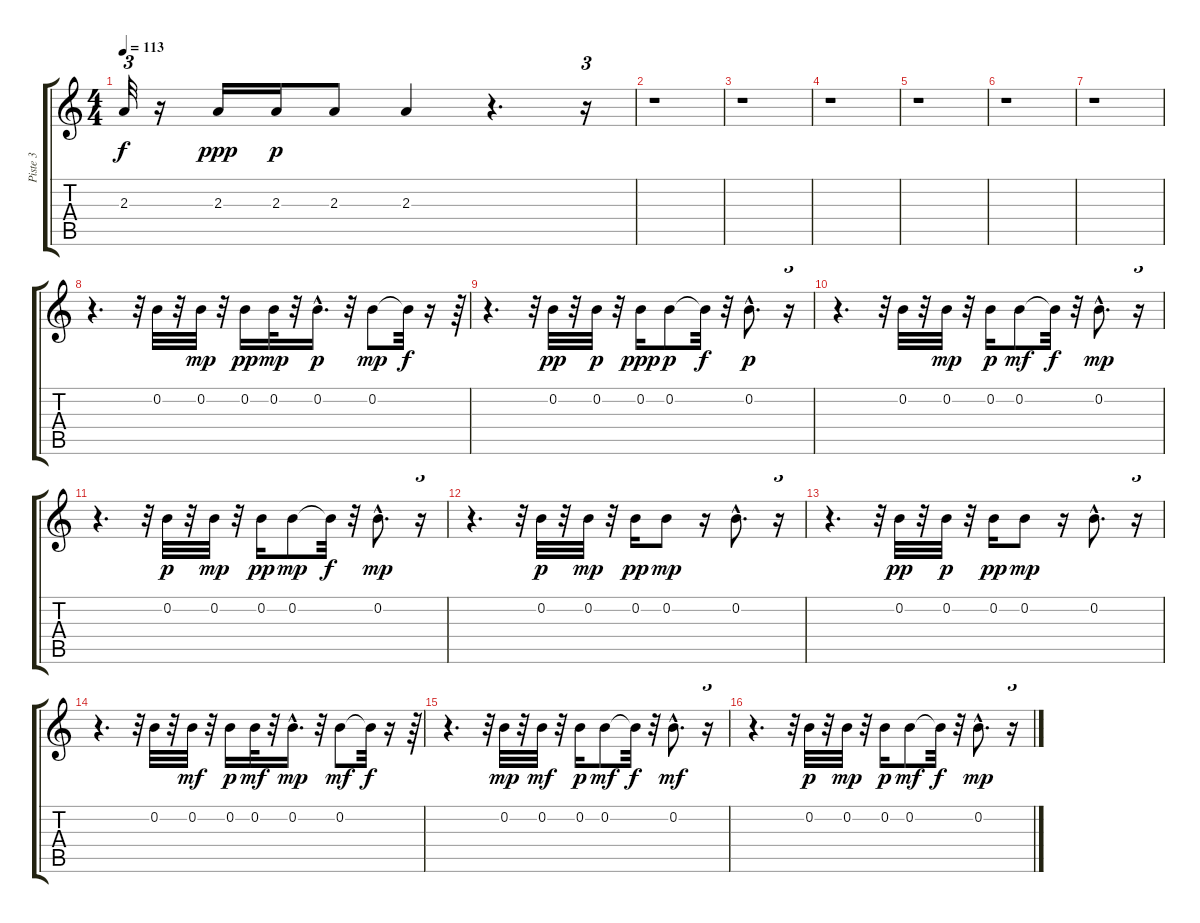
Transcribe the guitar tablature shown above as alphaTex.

\track ("Piste 3" "Piste 3") {instrument electricguitarmuted}
\staff {score tabs}
\tuning (E4 B3 G3 D3 A2 E2) {hide}
\ts (4 4)
\tempo 113
\clef g2
\ks c
2.3{t}.32{tu (3 2) dy f} r.16 2.3.16{dy ppp} 2.3.16{dy p} 2.3.8 2.3.4 r.4{d} r.16{tu (3 2)} |
r.1 |
r.1 |
r.1 |
r.1 |
r.1 |
r.1 |
r.4{d} r.32{tu (3 2)} 0.2.32 r.32 0.2.32{dy mp} r.32 0.2.16{dy pp} 0.2.32{dy mp} r.32 0.2{hac}.16{d dy p} r.32 0.2.8{dy mp} 0.2{t}.32{dy f} r.16 r.64{tu (3 2)} |
r.4{d} r.32{tu (3 2)} 0.2.32{dy pp} r.32 0.2.32{dy p} r.32 0.2.16{dy ppp} 0.2.8{dy p} 0.2{t}.32{dy f} r.32 0.2{hac}.8{d dy p} r.16{tu (3 2)} |
r.4{d} r.32{tu (3 2)} 0.2.32 r.32 0.2.32{dy mp} r.32 0.2.16{dy p} 0.2.8{dy mf} 0.2{t}.32{dy f} r.32 0.2{hac}.8{d dy mp} r.16{tu (3 2)} |
r.4{d} r.32{tu (3 2)} 0.2.32{dy p} r.32 0.2.32{dy mp} r.32 0.2.16{dy pp} 0.2.8{dy mp} 0.2{t}.32{dy f} r.32 0.2{hac}.8{d dy mp} r.16{tu (3 2)} |
r.4{d} r.32{tu (3 2)} 0.2.32{dy p} r.32 0.2.32{dy mp} r.32 0.2.16{dy pp} 0.2.8{dy mp} r.16 0.2{hac}.8{d} r.16{tu (3 2)} |
r.4{d} r.32{tu (3 2)} 0.2.32{dy pp} r.32 0.2.32{dy p} r.32 0.2.16{dy pp} 0.2.8{dy mp} r.16 0.2{hac}.8{d} r.16{tu (3 2)} |
r.4{d} r.32{tu (3 2)} 0.2.32 r.32 0.2.32{dy mf} r.32 0.2.16{dy p} 0.2.32{dy mf} r.32 0.2{hac}.16{d dy mp} r.32 0.2.8{dy mf} 0.2{t}.32{dy f} r.16 r.64{tu (3 2)} |
r.4{d} r.32{tu (3 2)} 0.2.32{dy mp} r.32 0.2.32{dy mf} r.32 0.2.16{dy p} 0.2.8{dy mf} 0.2{t}.32{dy f} r.32 0.2{hac}.8{d dy mf} r.16{tu (3 2)} |
r.4{d} r.32{tu (3 2)} 0.2.32{dy p} r.32 0.2.32{dy mp} r.32 0.2.16{dy p} 0.2.8{dy mf} 0.2{t}.32{dy f} r.32 0.2{hac}.8{d dy mp} r.16{tu (3 2)}
